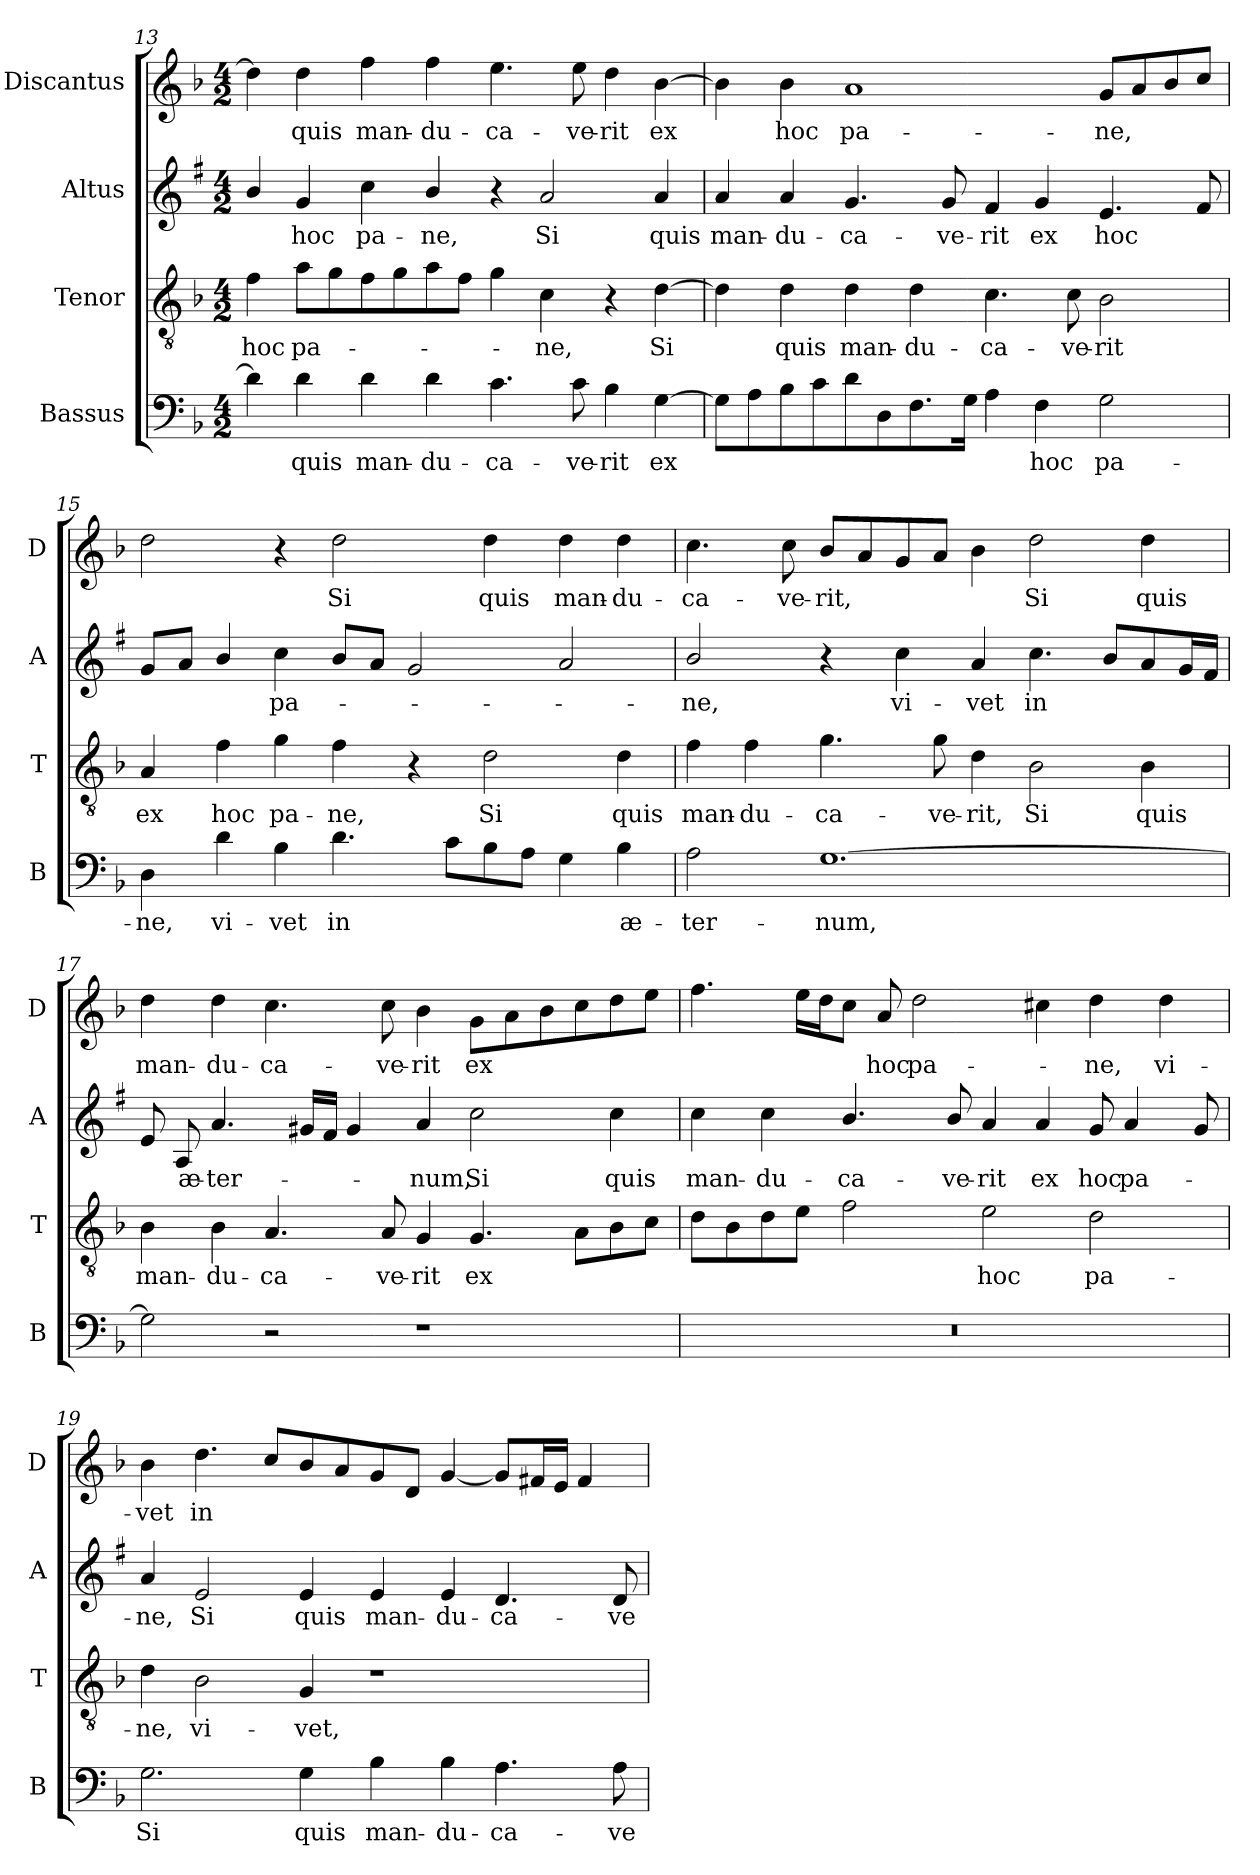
**kern	**text	**kern	**text	**kern	**text	**kern	**text
*part4	*part4	*part3	*part3	*part2	*part2	*part1	*part1
*staff4	*staff4	*staff3	*staff3	*staff2	*staff2	*staff1	*staff1
*I"Bassus	*	*I"Tenor	*	*I"Altus	*	*I"Discantus	*
*I'B	*	*I'T	*	*I'A	*	*I'D	*
!!LO:LB:g=z
*clefF4	*	*clefGv2	*	*clefG2	*	*clefG2	*
*	*	*	*	*ITrd1c2	*	*	*
*k[b-]	*	*k[b-]	*	*k[b-]	*	*k[b-]	*
*F:	*	*F:	*	*F:	*	*F:	*
*M4/2	*	*M4/2	*	*M4/2	*	*M4/2	*
=13	=13	=13	=13	=13	=13	=13	=13
!	!	!	!LO:LY:b	!	!	!	!
4d\]	.	4f\	hoc	4a/	.	4dd\]	.
!	!LO:LY:b	!	!LO:LY:b	!	!LO:LY:b	!	!LO:LY:b
4d\	quis	8a\L	pa-	4f/	hoc	4dd\	quis
.	.	8g\	.	.	.	.	.
!	!LO:LY:b	!	!	!	!LO:LY:b	!	!LO:LY:b
4d\	man-	8f\	.	4b-\	pa-	4ff\	man-
.	.	8g\	.	.	.	.	.
!	!LO:LY:b	!	!	!	!LO:LY:b	!	!LO:LY:b
4d\	-du-	8a\	.	4a/	-ne,	4ff\	-du-
.	.	8f\J	.	.	.	.	.
!	!LO:LY:b	!	!	!	!	!	!LO:LY:b
4.c\	-ca-	4g\	.	4r	.	4.ee\	-ca-
!	!	!	!LO:LY:b	!	!LO:LY:b	!	!
.	.	4c\	-ne,	2g/	Si	.	.
!	!LO:LY:b	!	!	!	!	!	!LO:LY:b
8c\	-ve-	.	.	.	.	8ee\	-ve-
!	!LO:LY:b	!	!	!	!	!	!LO:LY:b
4B-\	-rit	4r	.	.	.	4dd\	-rit
!	!LO:LY:b	!	!LO:LY:b	!	!LO:LY:b	!	!LO:LY:b
[4G\	ex	[4d\	Si	4g/	quis	[4b-\	ex
=14	=14	=14	=14	=14	=14	=14	=14
!	!	!	!	!	!LO:LY:b	!	!
8G\L]	.	4d\]	.	4g/	man-	4b-\]	.
8A\	.	.	.	.	.	.	.
!	!	!	!LO:LY:b	!	!LO:LY:b	!	!LO:LY:b
8B-\	.	4d\	quis	4g/	-du-	4b-\	hoc
8c\	.	.	.	.	.	.	.
!	!	!	!LO:LY:b	!	!LO:LY:b	!	!LO:LY:b
8d\	.	4d\	man-	4.f/	-ca-	1a	pa-
8D\	.	.	.	.	.	.	.
!	!	!	!LO:LY:b	!	!	!	!
8.F\	.	4d\	-du-	.	.	.	.
!	!	!	!	!	!LO:LY:b	!	!
.	.	.	.	8f/	-ve-	.	.
16G\Jk	.	.	.	.	.	.	.
!	!	!	!LO:LY:b	!	!LO:LY:b	!	!
4A\	.	4.c\	-ca-	4e/	-rit	.	.
!	!LO:LY:b	!	!	!	!LO:LY:b	!	!
4F\	hoc	.	.	4f/	ex	.	.
!	!	!	!LO:LY:b	!	!	!	!
.	.	8c\	-ve-	.	.	.	.
!	!LO:LY:b	!	!LO:LY:b	!	!LO:LY:b	!	!LO:LY:b
2G\	pa-	2B-\	-rit	4.d/	hoc	8g/L	-ne,
.	.	.	.	.	.	8a/	.
.	.	.	.	.	.	8b-/	.
.	.	.	.	8e/	.	8cc/J	.
=15	=15	=15	=15	=15	=15	=15	=15
!	!LO:LY:b	!	!LO:LY:b	!	!	!	!
4D\	-ne,	4A/	ex	8f/L	.	2dd\	.
.	.	.	.	8g/J	.	.	.
!	!LO:LY:b	!	!LO:LY:b	!	!	!	!
4d\	vi-	4f\	hoc	4a/	.	.	.
!	!LO:LY:b	!	!LO:LY:b	!	!LO:LY:b	!	!
4B-\	-vet	4g\	pa-	4b-\	pa-	4r	.
!	!LO:LY:b	!	!LO:LY:b	!	!	!	!LO:LY:b
4.d\	in	4f\	-ne,	8a/L	.	2dd\	Si
.	.	.	.	8g/J	.	.	.
.	.	4r	.	2f/	.	.	.
8c\L	.	.	.	.	.	.	.
!	!	!	!LO:LY:b	!	!	!	!LO:LY:b
8B-\	.	2d\	Si	.	.	4dd\	quis
8A\J	.	.	.	.	.	.	.
!	!	!	!	!	!	!	!LO:LY:b
4G\	.	.	.	2g/	.	4dd\	man-
!	!LO:LY:b	!	!LO:LY:b	!	!	!	!LO:LY:b
4B-\	æ-	4d\	quis	.	.	4dd\	-du-
!!LO:LB:g=z
=16	=16	=16	=16	=16	=16	=16	=16
!	!LO:LY:b	!	!LO:LY:b	!	!LO:LY:b	!	!LO:LY:b
2A\	-ter-	4f\	man-	2a/	-ne,	4.cc\	-ca-
!	!	!	!LO:LY:b	!	!	!	!
.	.	4f\	-du-	.	.	.	.
!	!	!	!	!	!	!	!LO:LY:b
.	.	.	.	.	.	8cc\	-ve-
!	!LO:LY:b	!	!LO:LY:b	!	!	!	!LO:LY:b
[1.G	-num,	4.g\	-ca-	4r	.	8b-/L	-rit,
.	.	.	.	.	.	8a/	.
!	!	!	!	!	!LO:LY:b	!	!
.	.	.	.	4b-\	vi-	8g/	.
!	!	!	!LO:LY:b	!	!	!	!
.	.	8g\	-ve-	.	.	8a/J	.
!	!	!	!LO:LY:b	!	!LO:LY:b	!	!
.	.	4d\	-rit,	4g/	-vet	4b-\	.
!	!	!	!LO:LY:b	!	!LO:LY:b	!	!LO:LY:b
.	.	2B-\	Si	4.b-\	in	2dd\	Si
.	.	.	.	8a/L	.	.	.
!	!	!	!LO:LY:b	!	!	!	!LO:LY:b
.	.	4B-\	quis	8g/	.	4dd\	quis
.	.	.	.	16f/L	.	.	.
.	.	.	.	16e/JJ	.	.	.
=17	=17	=17	=17	=17	=17	=17	=17
!	!	!	!LO:LY:b	!	!	!	!LO:LY:b
2G\]	.	4B-\	man-	8d/	.	4dd\	man-
!	!	!	!	!	!LO:LY:b	!	!
.	.	.	.	8G/	æ-	.	.
!	!	!	!LO:LY:b	!	!LO:LY:b	!	!LO:LY:b
.	.	4B-\	-du-	4.g/	-ter-	4dd\	-du-
!	!	!	!LO:LY:b	!	!	!	!LO:LY:b
2r	.	4.A/	-ca-	.	.	4.cc\	-ca-
.	.	.	.	16f#X/LL	.	.	.
.	.	.	.	16e/JJ	.	.	.
.	.	.	.	4f#/	.	.	.
!	!	!	!LO:LY:b	!	!	!	!LO:LY:b
.	.	8A/	-ve-	.	.	8cc\	-ve-
!	!	!	!LO:LY:b	!	!LO:LY:b	!	!LO:LY:b
1r	.	4G/	-rit	4g/	-num,	4b-\	-rit
!	!	!	!LO:LY:b	!	!LO:LY:b	!	!LO:LY:b
.	.	4.G/	ex	2b-\	Si	8g\L	ex
.	.	.	.	.	.	8a\	.
.	.	.	.	.	.	8b-\	.
.	.	8A\L	.	.	.	8cc\	.
!	!	!	!	!	!LO:LY:b	!	!
.	.	8B-\	.	4b-\	quis	8dd\	.
.	.	8c\J	.	.	.	8ee\J	.
=18	=18	=18	=18	=18	=18	=18	=18
!	!	!	!	!	!LO:LY:b	!	!
0r	.	8d\L	.	4b-\	man-	4.ff\	.
.	.	8B-\	.	.	.	.	.
!	!	!	!	!	!LO:LY:b	!	!
.	.	8d\	.	4b-\	-du-	.	.
.	.	8e\J	.	.	.	16ee\LL	.
.	.	.	.	.	.	16dd\J	.
!	!	!	!	!	!LO:LY:b	!	!
.	.	2f\	.	4.a/	-ca-	8cc\J	.
!	!	!	!	!	!	!	!LO:LY:b
.	.	.	.	.	.	8a/	hoc
!	!	!	!	!	!	!	!LO:LY:b
.	.	.	.	.	.	2dd\	pa-
!	!	!	!	!	!LO:LY:b	!	!
.	.	.	.	8a/	-ve-	.	.
!	!	!	!LO:LY:b	!	!LO:LY:b	!	!
.	.	2e\	hoc	4g/	-rit	.	.
!	!	!	!	!	!LO:LY:b	!	!
.	.	.	.	4g/	ex	4cc#X\	.
!	!	!	!LO:LY:b	!	!LO:LY:b	!	!LO:LY:b
.	.	2d\	pa-	8f/	hoc	4dd\	-ne,
!	!	!	!	!	!LO:LY:b	!	!
.	.	.	.	4g/	pa-	.	.
!	!	!	!	!	!	!	!LO:LY:b
.	.	.	.	.	.	4dd\	vi-
.	.	.	.	8f/	.	.	.
!!LO:LB:g=z
=19	=19	=19	=19	=19	=19	=19	=19
!	!LO:LY:b	!	!LO:LY:b	!	!LO:LY:b	!	!LO:LY:b
2.G\	Si	4d\	-ne,	4g/	-ne,	4b-\	-vet
!	!	!	!LO:LY:b	!	!LO:LY:b	!	!LO:LY:b
.	.	2B-\	vi-	2d/	Si	4.dd\	in
.	.	.	.	.	.	8cc/L	.
!	!LO:LY:b	!	!LO:LY:b	!	!LO:LY:b	!	!
4G\	quis	4G/	-vet,	4d/	quis	8b-/	.
.	.	.	.	.	.	8a/	.
!	!LO:LY:b	!	!	!	!LO:LY:b	!	!
4B-\	man-	1r	.	4d/	man-	8g/	.
.	.	.	.	.	.	8d/J	.
!	!LO:LY:b	!	!	!	!LO:LY:b	!	!
4B-\	-du-	.	.	4d/	-du-	[4g/	.
!	!LO:LY:b	!	!	!	!LO:LY:b	!	!
4.A\	-ca-	.	.	4.c/	-ca-	8g/L]	.
.	.	.	.	.	.	16f#X/L	.
.	.	.	.	.	.	16e/JJ	.
.	.	.	.	.	.	4f#/	.
!	!LO:LY:b	!	!	!	!LO:LY:b	!	!
8A\	-ve-	.	.	8c/	-ve-	.	.
=	=	=	=	=	=	=	=
*-	*-	*-	*-	*-	*-	*-	*-
